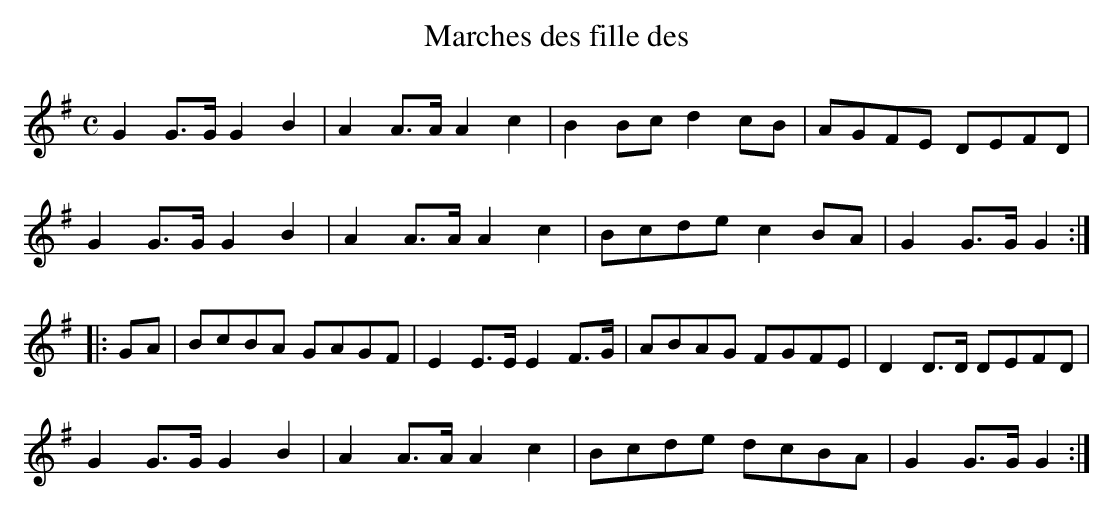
X:1
T:Marches des fille des
M:C
L:1/8
K:G
G2 G>G G2B2|A2 A>A A2c2|B2 Bc d2 cB|AGFE DEFD|
G2 G>G G2B2|A2 A>A A2c2|Bcde c2 BA|G2 G>G G2:|
|:GA|BcBA GAGF|E2 E>E  E2 F>G|ABAG FGFE|D2 D>D DEFD|
G2 G>G G2B2|A2 A>A A2c2|Bcde dcBA|G2 G>G G2:|]
